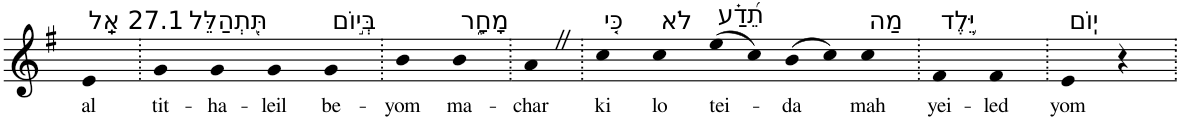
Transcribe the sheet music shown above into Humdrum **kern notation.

**kern	**text
*part1	*part1
*staff1	*staff1
*I"Piano	*
*I'Pno	*
*clefG2	*
*k[f#]	*
*G:	*
=1	=1
!LO:TX:a:t=27.1 אַֽל	!
!	!LO:LY:b
4e	al
=2.	=2.
!LO:TX:a:t=תִּ֭תְהַלֵּל	!
!	!LO:LY:b
4g	tit-
!	!LO:LY:b
4g	-ha-
!	!LO:LY:b
4g	-leil
!LO:TX:a:t=בְּי֣וֹם	!
!	!LO:LY:b
4g	be-
=3.	=3.
!	!LO:LY:b
4b	-yom
!LO:TX:a:t=מָחָ֑ר	!
!	!LO:LY:b
4b	ma-
=4.	=4.
!	!LO:LY:b
4aZ	-char
=5.	=5.
!LO:TX:a:t=כִּ֤י	!
!	!LO:LY:b
4cc	ki
!LO:TX:a:t=לֹא	!
!	!LO:LY:b
4cc	lo
!LO:TX:a:t=תֵ֝דַ֗ע	!
!	!LO:LY:b
(>8ee	tei-
8cc)	.
!	!LO:LY:b
(>8b	-da
8cc)	.
!LO:TX:a:t=מַה	!
!	!LO:LY:b
4cc	mah
=6.	=6.
!LO:TX:a:t=יֵּ֥לֶד	!
!	!LO:LY:b
4f#	yei-
!	!LO:LY:b
4f#	-led
=7.	=7.
!LO:TX:a:t=יֽוֹם	!
!	!LO:LY:b
4e	yom
4r	.
=.	=.
*-	*-
